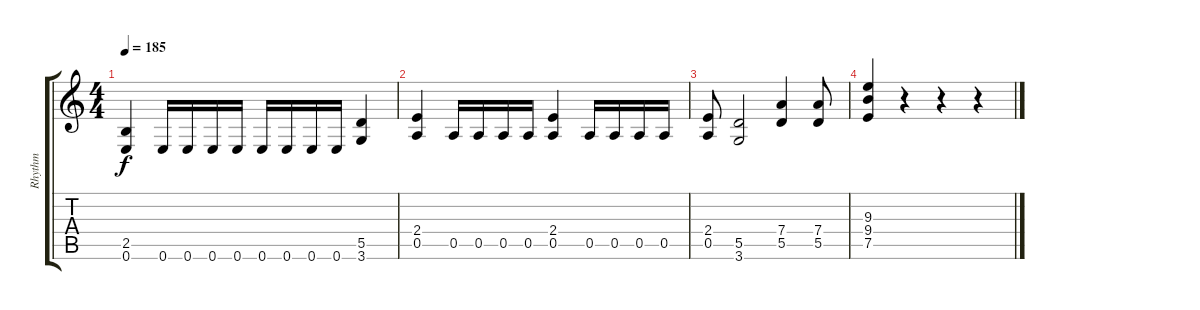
\track ("Rhythm" "Rhythm") {instrument distortionguitar}
\staff {score tabs}
\tuning (E4 B3 G3 D3 A2 E2) {hide}
\ts (4 4)
\tempo 185
\clef g2
\ks c
(2.5 0.6).4{dy f} 0.6.16 0.6.16 0.6.16 0.6.16 0.6.16 0.6.16 0.6.16 0.6.16 (5.5 3.6).4 |
(2.4 0.5).4 0.5.16 0.5.16 0.5.16 0.5.16 (2.4 0.5).4 0.5.16 0.5.16 0.5.16 0.5.16 |
(2.4 0.5).8 (5.5 3.6).2 (7.4 5.5).4 (7.4 5.5).8 |
(9.3 9.4 7.5).4 r.4 r.4 r.4
